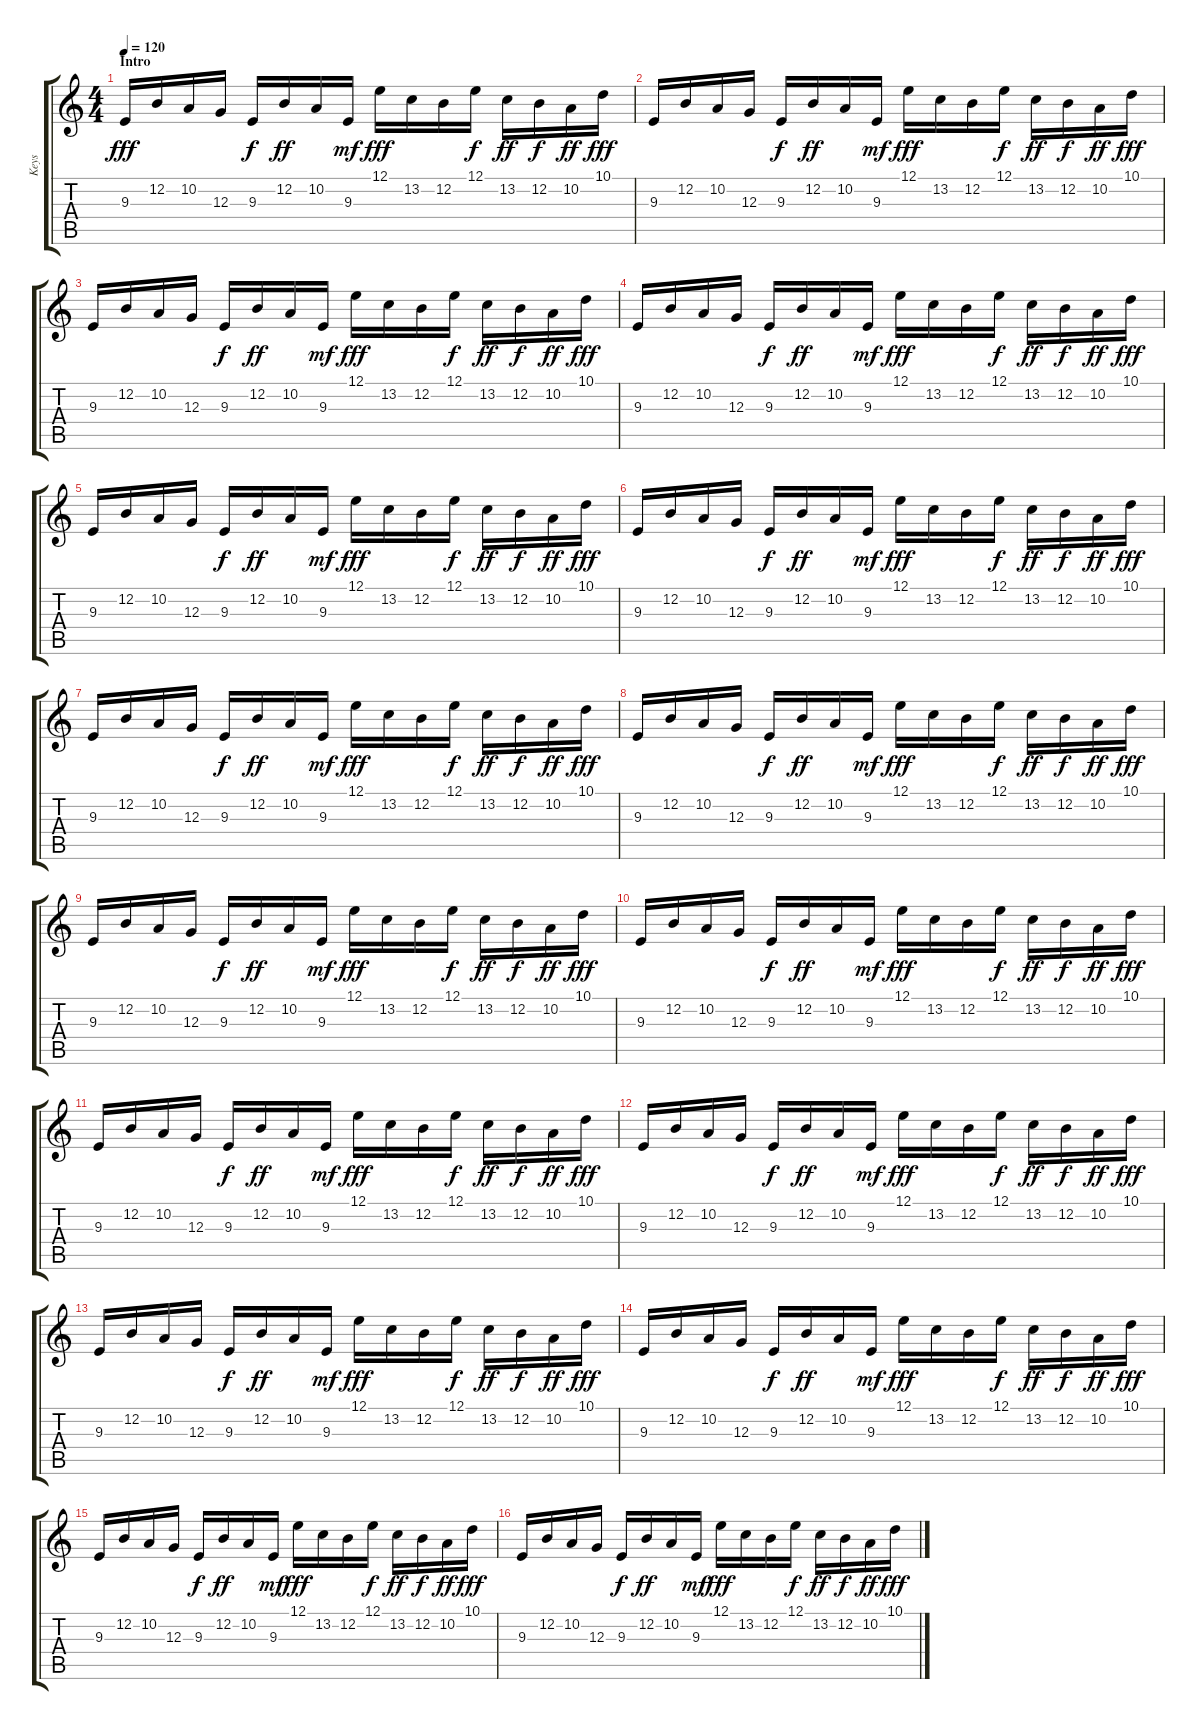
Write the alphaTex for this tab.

\track ("Keys" "Keys") {instrument lead1square}
\staff {score tabs}
\tuning (E4 B3 G3 D3 A2 E2) {hide}
\ts (4 4)
\section ("" "Intro")
\tempo 120
\clef g2
\ks c
9.3.16{dy fff instrument lead1square} 12.2.16 10.2.16 12.3.16 9.3.16{dy f} 12.2.16{dy ff} 10.2.16 9.3.16{dy mf} 12.1.16{dy fff} 13.2.16 12.2.16 12.1.16{dy f} 13.2.16{dy ff} 12.2.16{dy f} 10.2.16{dy ff} 10.1.16{dy fff} |
9.3.16 12.2.16 10.2.16 12.3.16 9.3.16{dy f} 12.2.16{dy ff} 10.2.16 9.3.16{dy mf} 12.1.16{dy fff} 13.2.16 12.2.16 12.1.16{dy f} 13.2.16{dy ff} 12.2.16{dy f} 10.2.16{dy ff} 10.1.16{dy fff} |
9.3.16 12.2.16 10.2.16 12.3.16 9.3.16{dy f} 12.2.16{dy ff} 10.2.16 9.3.16{dy mf} 12.1.16{dy fff} 13.2.16 12.2.16 12.1.16{dy f} 13.2.16{dy ff} 12.2.16{dy f} 10.2.16{dy ff} 10.1.16{dy fff} |
9.3.16 12.2.16 10.2.16 12.3.16 9.3.16{dy f} 12.2.16{dy ff} 10.2.16 9.3.16{dy mf} 12.1.16{dy fff} 13.2.16 12.2.16 12.1.16{dy f} 13.2.16{dy ff} 12.2.16{dy f} 10.2.16{dy ff} 10.1.16{dy fff} |
9.3.16 12.2.16 10.2.16 12.3.16 9.3.16{dy f} 12.2.16{dy ff} 10.2.16 9.3.16{dy mf} 12.1.16{dy fff} 13.2.16 12.2.16 12.1.16{dy f} 13.2.16{dy ff} 12.2.16{dy f} 10.2.16{dy ff} 10.1.16{dy fff} |
9.3.16 12.2.16 10.2.16 12.3.16 9.3.16{dy f} 12.2.16{dy ff} 10.2.16 9.3.16{dy mf} 12.1.16{dy fff} 13.2.16 12.2.16 12.1.16{dy f} 13.2.16{dy ff} 12.2.16{dy f} 10.2.16{dy ff} 10.1.16{dy fff} |
9.3.16 12.2.16 10.2.16 12.3.16 9.3.16{dy f} 12.2.16{dy ff} 10.2.16 9.3.16{dy mf} 12.1.16{dy fff} 13.2.16 12.2.16 12.1.16{dy f} 13.2.16{dy ff} 12.2.16{dy f} 10.2.16{dy ff} 10.1.16{dy fff} |
9.3.16 12.2.16 10.2.16 12.3.16 9.3.16{dy f} 12.2.16{dy ff} 10.2.16 9.3.16{dy mf} 12.1.16{dy fff} 13.2.16 12.2.16 12.1.16{dy f} 13.2.16{dy ff} 12.2.16{dy f} 10.2.16{dy ff} 10.1.16{dy fff} |
9.3.16 12.2.16 10.2.16 12.3.16 9.3.16{dy f} 12.2.16{dy ff} 10.2.16 9.3.16{dy mf} 12.1.16{dy fff} 13.2.16 12.2.16 12.1.16{dy f} 13.2.16{dy ff} 12.2.16{dy f} 10.2.16{dy ff} 10.1.16{dy fff} |
9.3.16 12.2.16 10.2.16 12.3.16 9.3.16{dy f} 12.2.16{dy ff} 10.2.16 9.3.16{dy mf} 12.1.16{dy fff} 13.2.16 12.2.16 12.1.16{dy f} 13.2.16{dy ff} 12.2.16{dy f} 10.2.16{dy ff} 10.1.16{dy fff} |
9.3.16 12.2.16 10.2.16 12.3.16 9.3.16{dy f} 12.2.16{dy ff} 10.2.16 9.3.16{dy mf} 12.1.16{dy fff} 13.2.16 12.2.16 12.1.16{dy f} 13.2.16{dy ff} 12.2.16{dy f} 10.2.16{dy ff} 10.1.16{dy fff} |
9.3.16 12.2.16 10.2.16 12.3.16 9.3.16{dy f} 12.2.16{dy ff} 10.2.16 9.3.16{dy mf} 12.1.16{dy fff} 13.2.16 12.2.16 12.1.16{dy f} 13.2.16{dy ff} 12.2.16{dy f} 10.2.16{dy ff} 10.1.16{dy fff} |
9.3.16 12.2.16 10.2.16 12.3.16 9.3.16{dy f} 12.2.16{dy ff} 10.2.16 9.3.16{dy mf} 12.1.16{dy fff} 13.2.16 12.2.16 12.1.16{dy f} 13.2.16{dy ff} 12.2.16{dy f} 10.2.16{dy ff} 10.1.16{dy fff} |
9.3.16 12.2.16 10.2.16 12.3.16 9.3.16{dy f} 12.2.16{dy ff} 10.2.16 9.3.16{dy mf} 12.1.16{dy fff} 13.2.16 12.2.16 12.1.16{dy f} 13.2.16{dy ff} 12.2.16{dy f} 10.2.16{dy ff} 10.1.16{dy fff} |
9.3.16 12.2.16 10.2.16 12.3.16 9.3.16{dy f} 12.2.16{dy ff} 10.2.16 9.3.16{dy mf} 12.1.16{dy fff} 13.2.16 12.2.16 12.1.16{dy f} 13.2.16{dy ff} 12.2.16{dy f} 10.2.16{dy ff} 10.1.16{dy fff} |
9.3.16 12.2.16 10.2.16 12.3.16 9.3.16{dy f} 12.2.16{dy ff} 10.2.16 9.3.16{dy mf} 12.1.16{dy fff} 13.2.16 12.2.16 12.1.16{dy f} 13.2.16{dy ff} 12.2.16{dy f} 10.2.16{dy ff} 10.1.16{dy fff}
